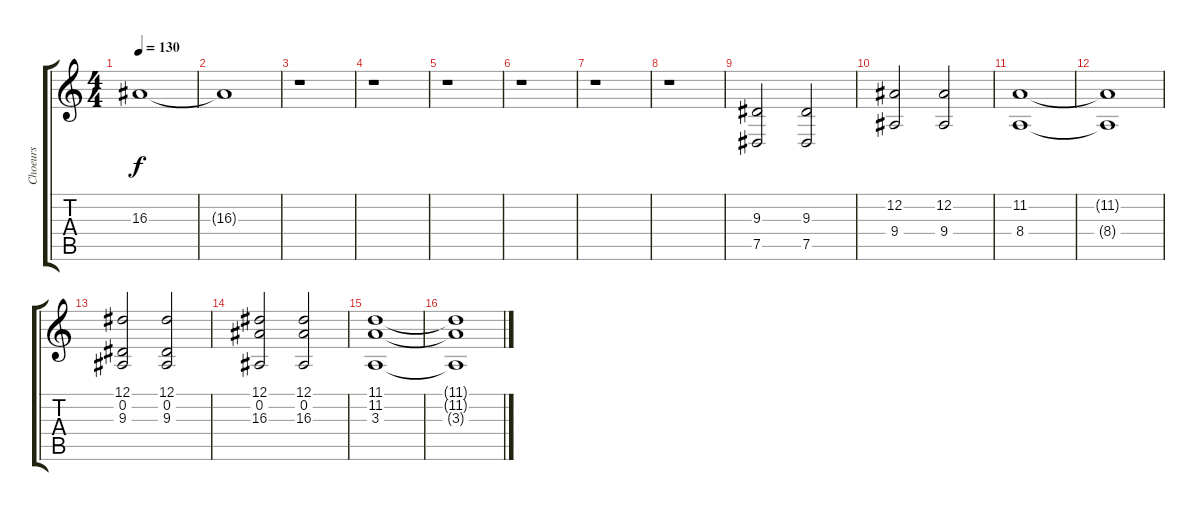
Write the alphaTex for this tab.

\track ("Choeurs" "Choeurs") {instrument violin}
\staff {score tabs}
\tuning (Eb4 Bb3 Gb3 Db3 Ab2 Eb2) {hide}
\ts (4 4)
\tempo 130
\clef g2
\ks c
16.3.1{dy f} |
16.3{t}.1 |
r.1 |
r.1 |
r.1 |
r.1 |
r.1 |
r.1 |
(9.3 7.5).2 (9.3 7.5).2 |
(12.2 9.4).2 (12.2 9.4).2 |
(11.2 8.4).1 |
(11.2{t} 8.4{t}).1 |
(12.1 0.2 9.3).2 (12.1 0.2 9.3).2 |
(12.1 0.2 16.3).2 (12.1 0.2 16.3).2 |
(11.1 11.2 3.3).1 |
(11.1{t} 11.2{t} 3.3{t}).1
